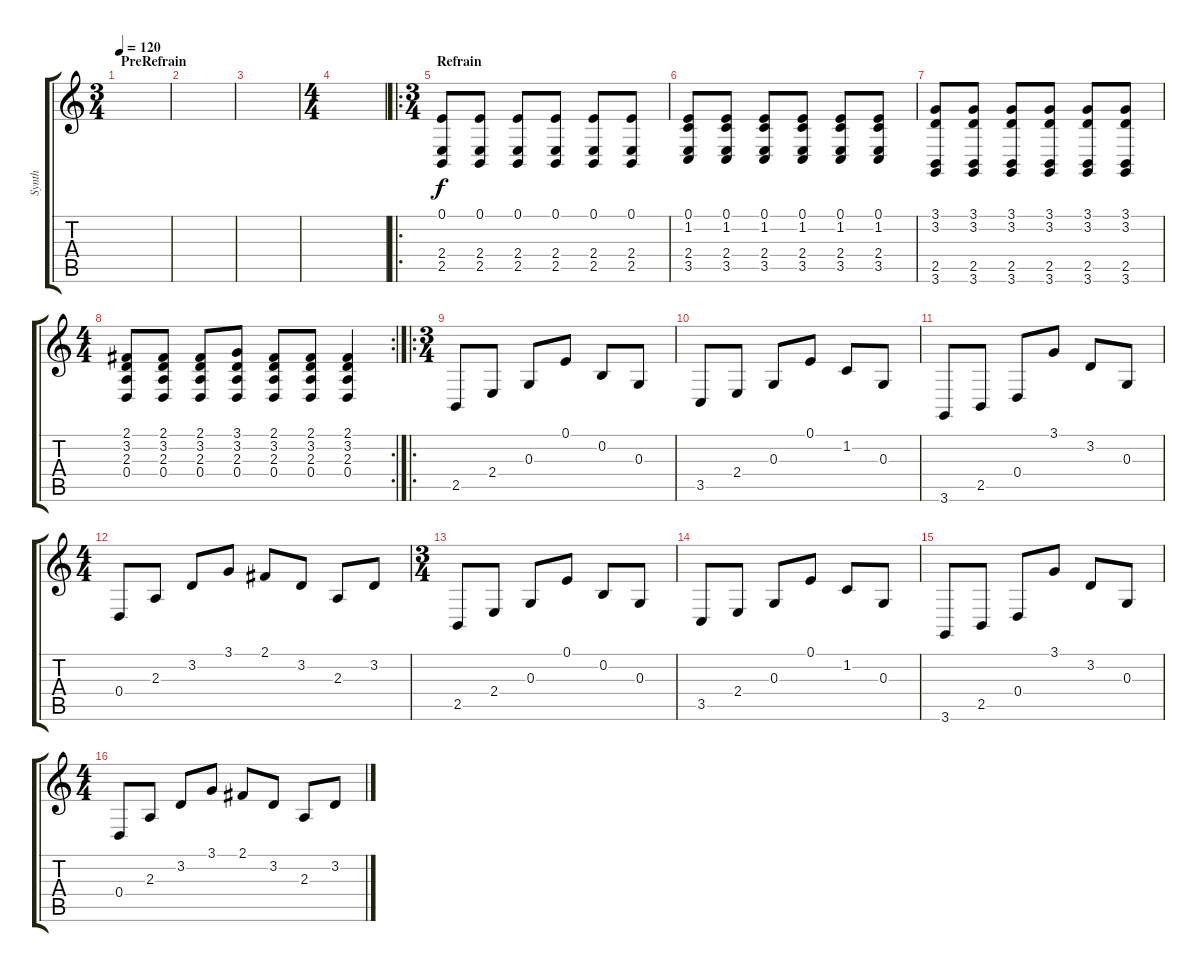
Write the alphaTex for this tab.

\track ("Synth" "Synth") {instrument lead1square}
\staff {score tabs}
\tuning (E4 B3 G3 D3 A2 E2) {hide}
\ts (3 4)
\section ("" "PreRefrain")
\tempo 120
\clef g2
\ks c
|
|
|
\ts (4 4)
|
\ro
\ts (3 4)
\section ("" "Refrain")
(0.1 2.4 2.5).8 (0.1 2.4 2.5).8 (0.1 2.4 2.5).8 (0.1 2.4 2.5).8 (0.1 2.4 2.5).8 (0.1 2.4 2.5).8 |
(0.1 1.2 2.4 3.5).8 (0.1 1.2 2.4 3.5).8 (0.1 1.2 2.4 3.5).8 (0.1 1.2 2.4 3.5).8 (0.1 1.2 2.4 3.5).8 (0.1 1.2 2.4 3.5).8 |
(3.1 3.2 2.5 3.6).8 (3.1 3.2 2.5 3.6).8 (3.1 3.2 2.5 3.6).8 (3.1 3.2 2.5 3.6).8 (3.1 3.2 2.5 3.6).8 (3.1 3.2 2.5 3.6).8 |
\rc 2
\ts (4 4)
(2.1 3.2 2.3 0.4).8 (2.1 3.2 2.3 0.4).8 (2.1 3.2 2.3 0.4).8 (3.1 3.2 2.3 0.4).8 (2.1 3.2 2.3 0.4).8 (2.1 3.2 2.3 0.4).8 (2.1 3.2 2.3 0.4).4 |
\ro
\ts (3 4)
2.5.8 2.4.8 0.3.8 0.1.8 0.2.8 0.3.8 |
3.5.8 2.4.8 0.3.8 0.1.8 1.2.8 0.3.8 |
3.6.8 2.5.8 0.4.8 3.1.8 3.2.8 0.3.8 |
\ts (4 4)
0.4.8 2.3.8 3.2.8 3.1.8 2.1.8 3.2.8 2.3.8 3.2.8 |
\ts (3 4)
2.5.8 2.4.8 0.3.8 0.1.8 0.2.8 0.3.8 |
3.5.8 2.4.8 0.3.8 0.1.8 1.2.8 0.3.8 |
3.6.8 2.5.8 0.4.8 3.1.8 3.2.8 0.3.8 |
\ts (4 4)
0.4.8 2.3.8 3.2.8 3.1.8 2.1.8 3.2.8 2.3.8 3.2.8
